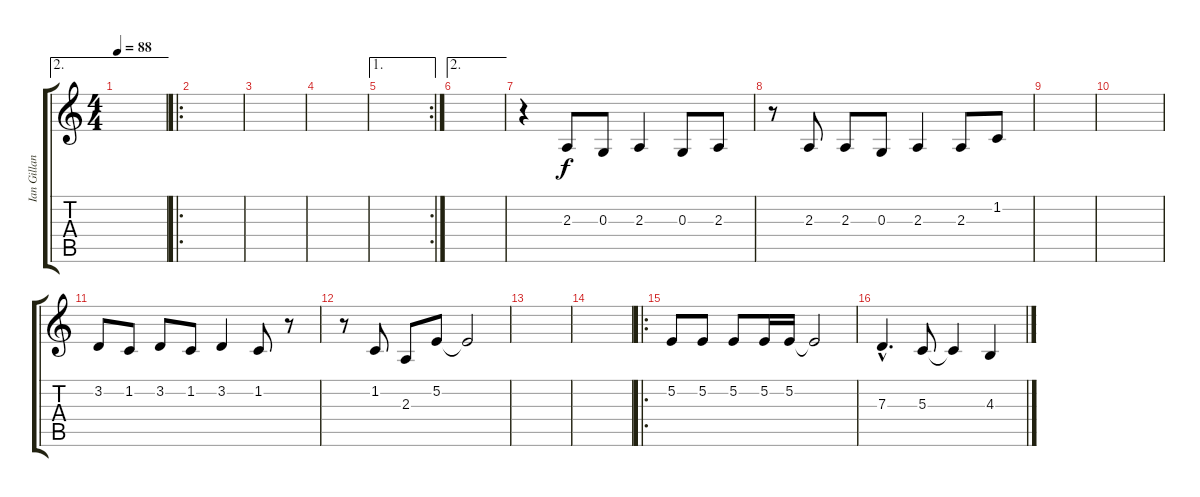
\track ("Ian Gillan" "Ian Gillan") {instrument viola}
\staff {score tabs}
\tuning (E4 B3 G3 D3 A2 E2) {hide}
\ae 2
\ts (4 4)
\tempo 88
\clef g2
\ks c
|
\ro
|
|
|
\ae 1
\rc 2
|
\ae 2
|
r.4 2.3.8 0.3.8 2.3.4 0.3.8 2.3.8 |
r.8 2.3.8 2.3.8 0.3.8 2.3.4 2.3.8 1.2.8 |
|
|
3.2.8 1.2.8 3.2.8 1.2.8 3.2.4 1.2.8 r.8 |
r.8 1.2.8 2.3.8 5.2.8 5.2{t}.2 |
|
|
\ro
5.2.8 5.2.8 5.2.8 5.2.16 5.2.16 5.2{t}.2 |
7.3{hac}.4{d} 5.3.8 5.3{t}.4 4.3.4
